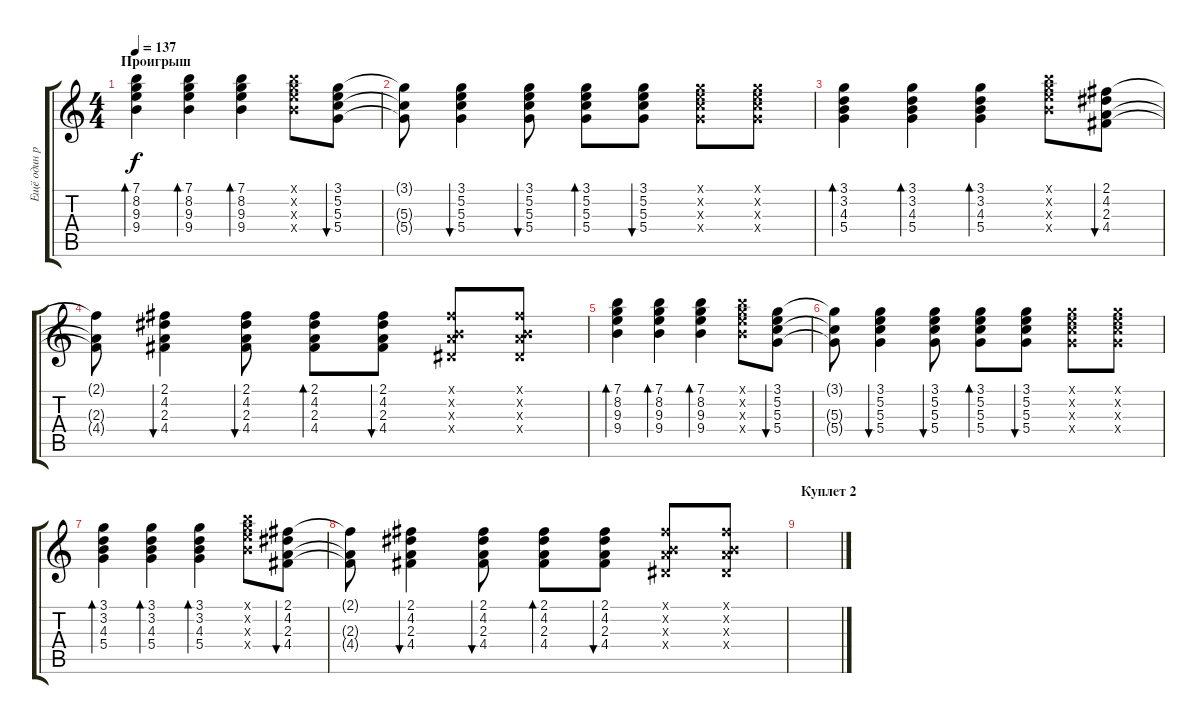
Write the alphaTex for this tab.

\track ("Ещё один ритм" "Ещё один р") {instrument electricguitarclean}
\staff {score tabs}
\tuning (E4 B3 G3 D3 A2 E2) {hide}
\ts (4 4)
\section ("" "Проигрыш")
\tempo 137
\clef g2
\ks c
(7.1 8.2 9.3 9.4).4{bd 30 dy f} (7.1 8.2 9.3 9.4).4{bd 30} (7.1 8.2 9.3 9.4).4{bd 30} (7.1{x} 8.2{x} 9.3{x} 9.4{x}).8 (3.1 5.2 5.3 5.4).8{bu 30} |
(3.1{t} 5.3{t} 5.4{t}).8 (3.1 5.2 5.3 5.4).4{bu 30} (3.1 5.2 5.3 5.4).8{bu 30} (3.1 5.2 5.3 5.4).8{bd 30} (3.1 5.2 5.3 5.4).8{bu 30} (3.1{x} 5.2{x} 5.3{x} 5.4{x}).8 (3.1{x} 5.2{x} 5.3{x} 5.4{x}).8 |
(3.1 3.2 4.3 5.4).4{bd 30} (3.1 3.2 4.3 5.4).4{bd 30} (3.1 3.2 4.3 5.4).4{bd 30} (7.1{x} 8.2{x} 9.3{x} 9.4{x}).8 (2.1 4.2 2.3 4.4).8{bu 30} |
(2.1{t} 2.3{t} 4.4{t}).8 (2.1 4.2 2.3 4.4).4{bu 30} (2.1 4.2 2.3 4.4).8{bu 30} (2.1 4.2 2.3 4.4).8{bd 30} (2.1 4.2 2.3 4.4).8{bu 30} (2.1{x} 0.2{x} 2.3{x} 1.4{x}).8 (2.1{x} 0.2{x} 2.3{x} 1.4{x}).8 |
(7.1 8.2 9.3 9.4).4{bd 30} (7.1 8.2 9.3 9.4).4{bd 30} (7.1 8.2 9.3 9.4).4{bd 30} (7.1{x} 8.2{x} 9.3{x} 9.4{x}).8 (3.1 5.2 5.3 5.4).8{bu 30} |
(3.1{t} 5.3{t} 5.4{t}).8 (3.1 5.2 5.3 5.4).4{bu 30} (3.1 5.2 5.3 5.4).8{bu 30} (3.1 5.2 5.3 5.4).8{bd 30} (3.1 5.2 5.3 5.4).8{bu 30} (3.1{x} 5.2{x} 5.3{x} 5.4{x}).8 (3.1{x} 5.2{x} 5.3{x} 5.4{x}).8 |
(3.1 3.2 4.3 5.4).4{bd 30} (3.1 3.2 4.3 5.4).4{bd 30} (3.1 3.2 4.3 5.4).4{bd 30} (7.1{x} 8.2{x} 9.3{x} 9.4{x}).8 (2.1 4.2 2.3 4.4).8{bu 30} |
(2.1{t} 2.3{t} 4.4{t}).8 (2.1 4.2 2.3 4.4).4{bu 30} (2.1 4.2 2.3 4.4).8{bu 30} (2.1 4.2 2.3 4.4).8{bd 30} (2.1 4.2 2.3 4.4).8{bu 30} (2.1{x} 0.2{x} 2.3{x} 1.4{x}).8 (2.1{x} 0.2{x} 2.3{x} 1.4{x}).8 |
\section ("" "Куплет 2")
